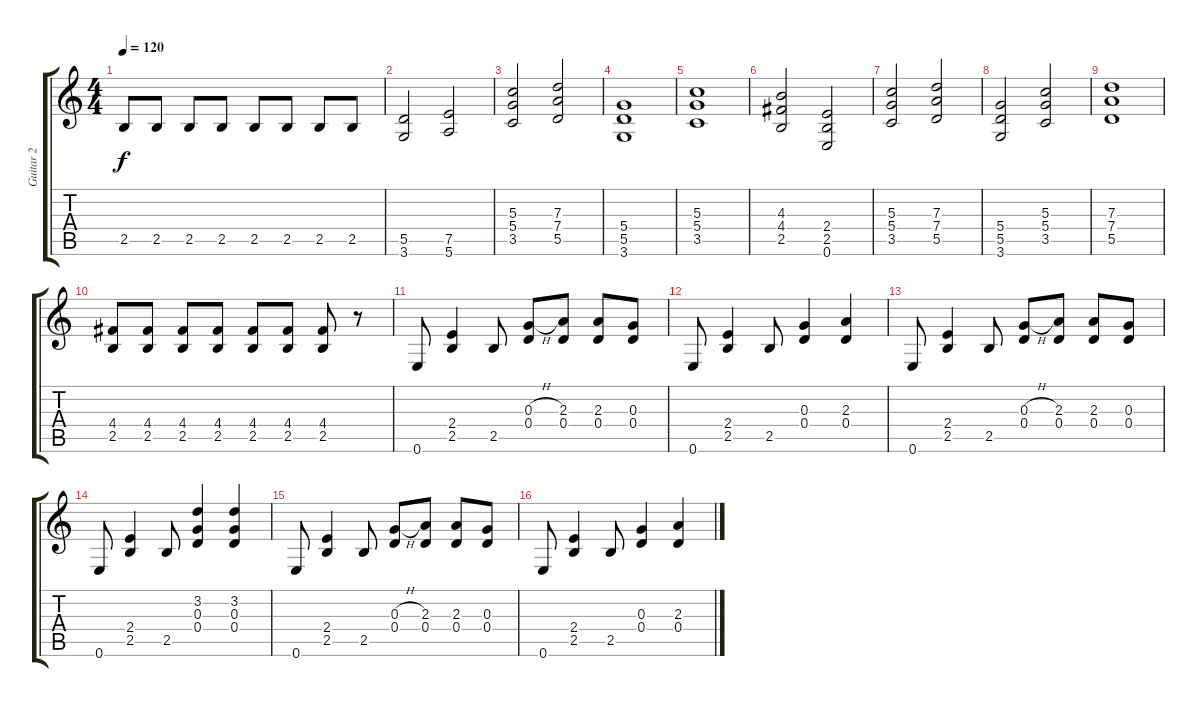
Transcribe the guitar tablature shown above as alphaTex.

\track ("Guitar 2" "Guitar 2") {instrument overdrivenguitar}
\staff {score tabs}
\tuning (E4 B3 G3 D3 A2 E2) {hide}
\ts (4 4)
\tempo 120
\clef g2
\ks c
2.5.8{dy f} 2.5.8 2.5.8 2.5.8 2.5.8 2.5.8 2.5.8 2.5.8 |
(5.5 3.6).2 (7.5 5.6).2 |
(5.3 5.4 3.5).2 (7.3 7.4 5.5).2 |
(5.4 5.5 3.6).1 |
(5.3 5.4 3.5).1 |
(4.3 4.4 2.5).2 (2.4 2.5 0.6).2 |
(5.3 5.4 3.5).2 (7.3 7.4 5.5).2 |
(5.4 5.5 3.6).2 (5.3 5.4 3.5).2 |
(7.3 7.4 5.5).1 |
(4.4 2.5).8 (4.4 2.5).8 (4.4 2.5).8 (4.4 2.5).8 (4.4 2.5).8 (4.4 2.5).8 (4.4 2.5).8 r.8 |
0.6.8 (2.4 2.5).4 2.5.8 (0.3{h} 0.4).8 (2.3 0.4).8 (2.3 0.4).8 (0.3 0.4).8 |
0.6.8 (2.4 2.5).4 2.5.8 (0.3 0.4).4 (2.3 0.4).4 |
0.6.8 (2.4 2.5).4 2.5.8 (0.3{h} 0.4).8 (2.3 0.4).8 (2.3 0.4).8 (0.3 0.4).8 |
0.6.8 (2.4 2.5).4 2.5.8 (3.2 0.3 0.4).4 (3.2 0.3 0.4).4 |
0.6.8 (2.4 2.5).4 2.5.8 (0.3{h} 0.4).8 (2.3 0.4).8 (2.3 0.4).8 (0.3 0.4).8 |
0.6.8 (2.4 2.5).4 2.5.8 (0.3 0.4).4 (2.3 0.4).4
